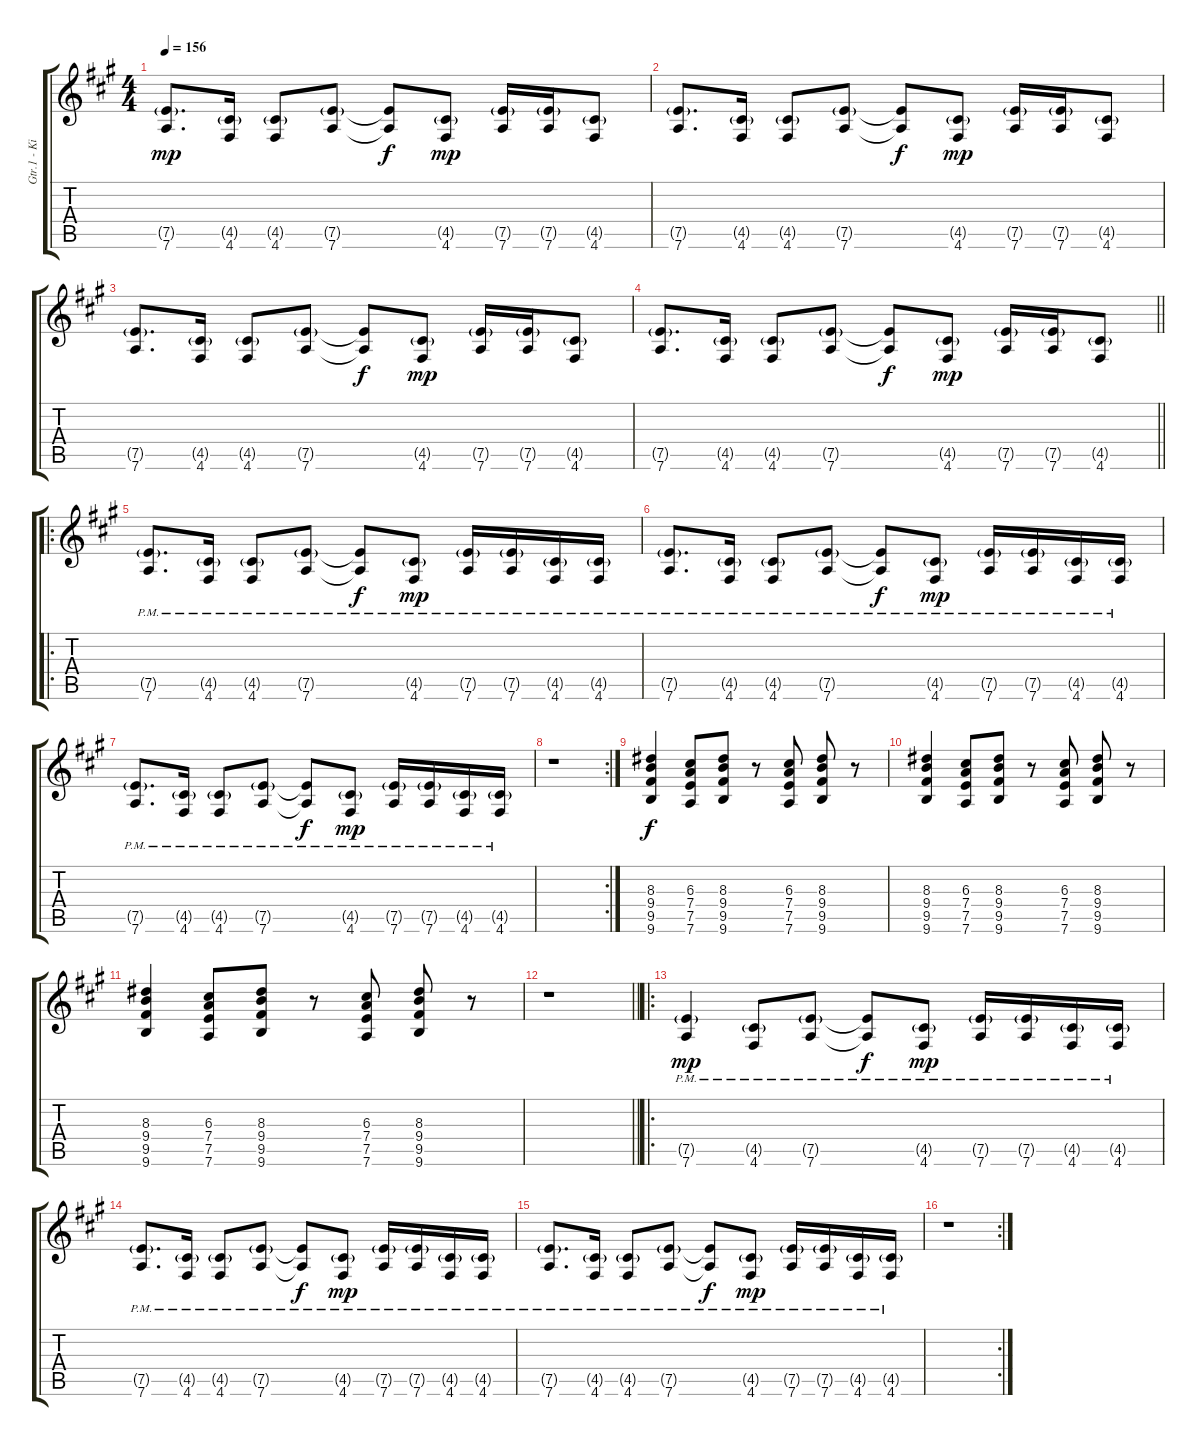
\track ("Gtr.1 - Kim Thayil" "Gtr.1 - Ki") {instrument distortionguitar}
\staff {score tabs}
\tuning (E4 B3 G3 D3 A2 D2) {hide}
\ts (4 4)
\tempo 156
\clef g2
\ks a
(7.5{g} 7.6).8{d dy mp} (4.5{g} 4.6).16 (4.5{g} 4.6).8 (7.5{g} 7.6).8 (7.5{t} 7.6{t}).8{dy f} (4.5{g} 4.6).8{dy mp} (7.5{g} 7.6).16 (7.5{g} 7.6).16 (4.5{g} 4.6).8 |
(7.5{g} 7.6).8{d} (4.5{g} 4.6).16 (4.5{g} 4.6).8 (7.5{g} 7.6).8 (7.5{t} 7.6{t}).8{dy f} (4.5{g} 4.6).8{dy mp} (7.5{g} 7.6).16 (7.5{g} 7.6).16 (4.5{g} 4.6).8 |
(7.5{g} 7.6).8{d} (4.5{g} 4.6).16 (4.5{g} 4.6).8 (7.5{g} 7.6).8 (7.5{t} 7.6{t}).8{dy f} (4.5{g} 4.6).8{dy mp} (7.5{g} 7.6).16 (7.5{g} 7.6).16 (4.5{g} 4.6).8 |
\barLineRight lightlight
(7.5{g} 7.6).8{d} (4.5{g} 4.6).16 (4.5{g} 4.6).8 (7.5{g} 7.6).8 (7.5{t} 7.6{t}).8{dy f} (4.5{g} 4.6).8{dy mp} (7.5{g} 7.6).16 (7.5{g} 7.6).16 (4.5{g} 4.6).8 |
\ro
(7.5{g pm} 7.6{pm}).8{d} (4.5{g pm} 4.6{pm}).16 (4.5{g pm} 4.6{pm}).8 (7.5{g pm} 7.6{pm}).8 (7.5{pm t} 7.6{pm t}).8{dy f} (4.5{g pm} 4.6{pm}).8{dy mp} (7.5{g pm} 7.6{pm}).16 (7.5{g pm} 7.6{pm}).16 (4.5{g pm} 4.6{pm}).16 (4.5{g pm} 4.6{pm}).16 |
(7.5{g pm} 7.6{pm}).8{d} (4.5{g pm} 4.6{pm}).16 (4.5{g pm} 4.6{pm}).8 (7.5{g pm} 7.6{pm}).8 (7.5{pm t} 7.6{pm t}).8{dy f} (4.5{g pm} 4.6{pm}).8{dy mp} (7.5{g pm} 7.6{pm}).16 (7.5{g pm} 7.6{pm}).16 (4.5{g pm} 4.6{pm}).16 (4.5{g pm} 4.6{pm}).16 |
(7.5{g pm} 7.6{pm}).8{d} (4.5{g pm} 4.6{pm}).16 (4.5{g pm} 4.6{pm}).8 (7.5{g pm} 7.6{pm}).8 (7.5{pm t} 7.6{pm t}).8{dy f} (4.5{g pm} 4.6{pm}).8{dy mp} (7.5{g pm} 7.6{pm}).16 (7.5{g pm} 7.6{pm}).16 (4.5{g pm} 4.6{pm}).16 (4.5{g pm} 4.6{pm}).16 |
\rc 2
r.1 |
(8.3 9.4 9.5 9.6).4{dy f} (6.3 7.4 7.5 7.6).8 (8.3 9.4 9.5 9.6).8 r.8 (6.3 7.4 7.5 7.6).8 (8.3 9.4 9.5 9.6).8 r.8 |
(8.3 9.4 9.5 9.6).4 (6.3 7.4 7.5 7.6).8 (8.3 9.4 9.5 9.6).8 r.8 (6.3 7.4 7.5 7.6).8 (8.3 9.4 9.5 9.6).8 r.8 |
(8.3 9.4 9.5 9.6).4 (6.3 7.4 7.5 7.6).8 (8.3 9.4 9.5 9.6).8 r.8 (6.3 7.4 7.5 7.6).8 (8.3 9.4 9.5 9.6).8 r.8 |
\barLineRight lightlight
r.1 |
\ro
(7.5{g pm} 7.6{pm}).4{dy mp} (4.5{g pm} 4.6{pm}).8 (7.5{g pm} 7.6{pm}).8 (7.5{pm t} 7.6{pm t}).8{dy f} (4.5{g pm} 4.6{pm}).8{dy mp} (7.5{g pm} 7.6{pm}).16 (7.5{g pm} 7.6{pm}).16 (4.5{g pm} 4.6{pm}).16 (4.5{g pm} 4.6{pm}).16 |
(7.5{g pm} 7.6{pm}).8{d} (4.5{g pm} 4.6{pm}).16 (4.5{g pm} 4.6{pm}).8 (7.5{g pm} 7.6{pm}).8 (7.5{pm t} 7.6{pm t}).8{dy f} (4.5{g pm} 4.6{pm}).8{dy mp} (7.5{g pm} 7.6{pm}).16 (7.5{g pm} 7.6{pm}).16 (4.5{g pm} 4.6{pm}).16 (4.5{g pm} 4.6{pm}).16 |
(7.5{g pm} 7.6{pm}).8{d} (4.5{g pm} 4.6{pm}).16 (4.5{g pm} 4.6{pm}).8 (7.5{g pm} 7.6{pm}).8 (7.5{pm t} 7.6{pm t}).8{dy f} (4.5{g pm} 4.6{pm}).8{dy mp} (7.5{g pm} 7.6{pm}).16 (7.5{g pm} 7.6{pm}).16 (4.5{g pm} 4.6{pm}).16 (4.5{g pm} 4.6{pm}).16 |
\rc 2
r.1
